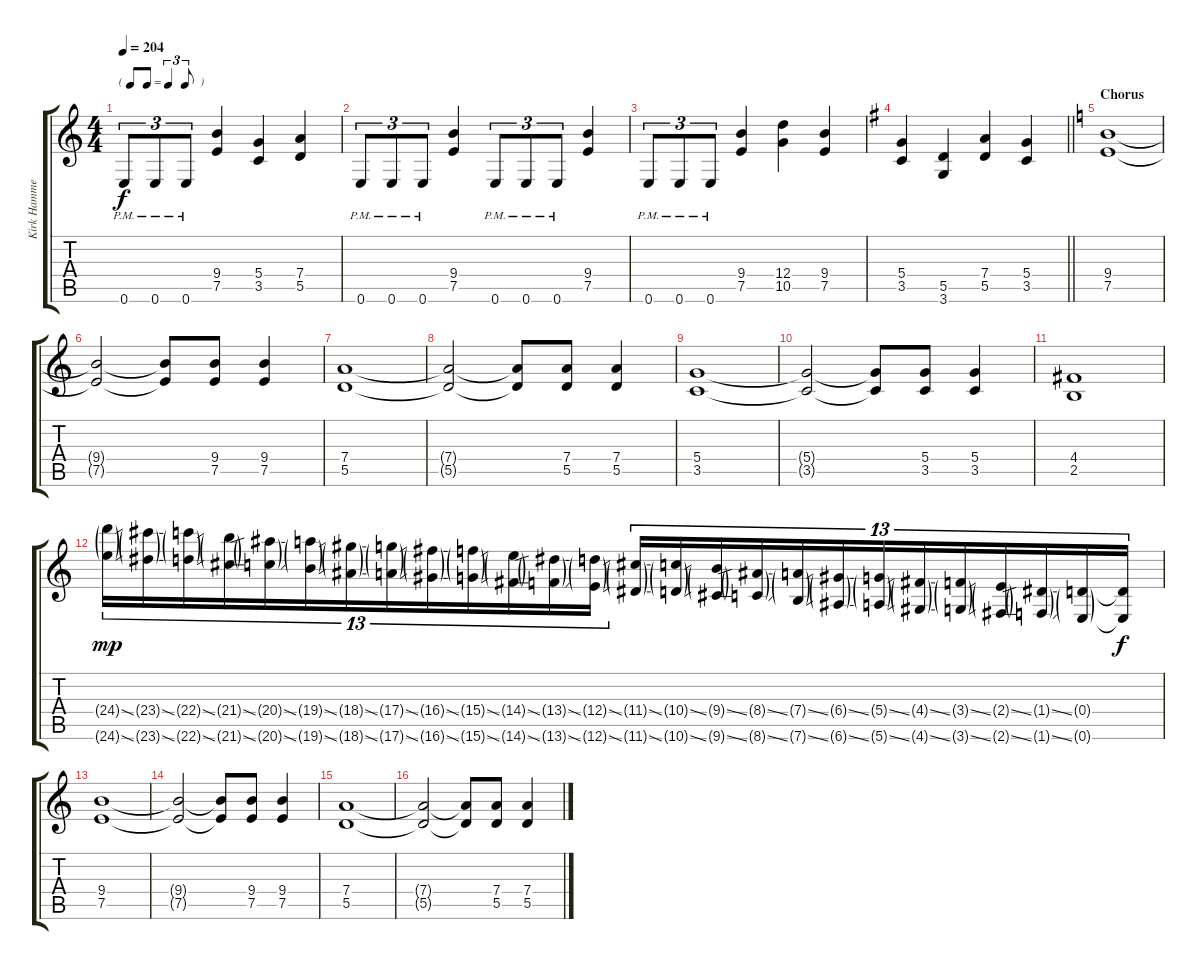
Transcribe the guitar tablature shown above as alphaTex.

\track ("Kirk Hammett" "Kirk Hamme") {instrument distortionguitar}
\staff {score tabs}
\tuning (E4 B3 G3 D3 A2 E2) {hide}
\ts (4 4)
\tf triplet8th
\tempo 204
\clef g2
\ks c
0.6{pm}.8{tu (3 2) dy f} 0.6{pm}.8{tu (3 2)} 0.6{pm}.8{tu (3 2)} (9.4 7.5).4 (5.4 3.5).4 (7.4 5.5).4 |
0.6{pm}.8{tu (3 2)} 0.6{pm}.8{tu (3 2)} 0.6{pm}.8{tu (3 2)} (9.4 7.5).4 0.6{pm}.8{tu (3 2)} 0.6{pm}.8{tu (3 2)} 0.6{pm}.8{tu (3 2)} (9.4 7.5).4 |
0.6{pm}.8{tu (3 2)} 0.6{pm}.8{tu (3 2)} 0.6{pm}.8{tu (3 2)} (9.4 7.5).4 (12.4 10.5).4 (9.4 7.5).4 |
\barLineRight lightlight
\ks eminor
(5.4 3.5).4 (5.5 3.6).4 (7.4 5.5).4 (5.4 3.5).4 |
\section ("" "Chorus")
\ks c
(9.4 7.5).1 |
(9.4{t} 7.5{t}).2 (9.4{t} 7.5{t}).8 (9.4 7.5).8 (9.4 7.5).4 |
(7.4 5.5).1 |
(7.4{t} 5.5{t}).2 (7.4{t} 5.5{t}).8 (7.4 5.5).8 (7.4 5.5).4 |
(5.4 3.5).1 |
(5.4{t} 3.5{t}).2 (5.4{t} 3.5{t}).8 (5.4 3.5).8 (5.4 3.5).4 |
(4.4 2.5).1 |
(24.4{ss g} 24.6{ss g}).16{tu (13 8) dy mp} (23.4{ss g} 23.6{ss g}).16{tu (13 8)} (22.4{ss g} 22.6{ss g}).16{tu (13 8)} (21.4{ss g} 21.6{ss g}).16{tu (13 8)} (20.4{ss g} 20.6{ss g}).16{tu (13 8)} (19.4{ss g} 19.6{ss g}).16{tu (13 8)} (18.4{ss g} 18.6{ss g}).16{tu (13 8)} (17.4{ss g} 17.6{ss g}).16{tu (13 8)} (16.4{ss g} 16.6{ss g}).16{tu (13 8)} (15.4{ss g} 15.6{ss g}).16{tu (13 8)} (14.4{ss g} 14.6{ss g}).16{tu (13 8)} (13.4{ss g} 13.6{ss g}).16{tu (13 8)} (12.4{ss g} 12.6{ss g}).16{tu (13 8)} (11.4{ss g} 11.6{ss g}).16{tu (13 8)} (10.4{ss g} 10.6{ss g}).16{tu (13 8)} (9.4{ss g} 9.6{ss g}).16{tu (13 8)} (8.4{ss g} 8.6{ss g}).16{tu (13 8)} (7.4{ss g} 7.6{ss g}).16{tu (13 8)} (6.4{ss g} 6.6{ss g}).16{tu (13 8)} (5.4{ss g} 5.6{ss g}).16{tu (13 8)} (4.4{ss g} 4.6{ss g}).16{tu (13 8)} (3.4{ss g} 3.6{ss g}).16{tu (13 8)} (2.4{ss g} 2.6{ss g}).16{tu (13 8)} (1.4{ss g} 1.6{ss g}).16{tu (13 8)} (0.4{g} 0.6{g}).16{tu (13 8)} (0.4{t} 0.6{t}).16{tu (13 8) dy f} |
(9.4 7.5).1 |
(9.4{t} 7.5{t}).2 (9.4{t} 7.5{t}).8 (9.4 7.5).8 (9.4 7.5).4 |
(7.4 5.5).1 |
(7.4{t} 5.5{t}).2 (7.4{t} 5.5{t}).8 (7.4 5.5).8 (7.4 5.5).4
